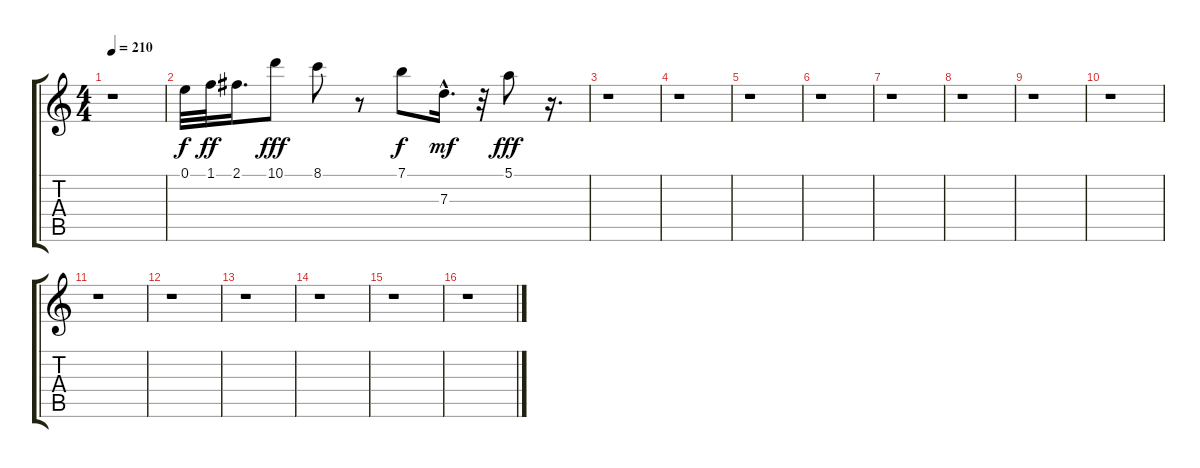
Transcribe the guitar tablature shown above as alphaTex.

\track "" {instrument banjo}
\staff {score tabs}
\tuning (E4 B3 G3 D3 A2 E2) {hide}
\displaytranspose 12
\ts (4 4)
\tempo 210
\clef g2
\ks c
r.1{dy f} |
0.1.32 1.1.32{dy ff} 2.1.16{d} 10.1.8{dy fff} 8.1.8 r.8 7.1.8{dy f} 7.3{hac}.16{d dy mf} r.32 5.1.8{dy fff} r.16{d} |
r.1 |
r.1 |
r.1 |
r.1 |
r.1 |
r.1 |
r.1 |
r.1 |
r.1 |
r.1 |
r.1 |
r.1 |
r.1 |
r.1
